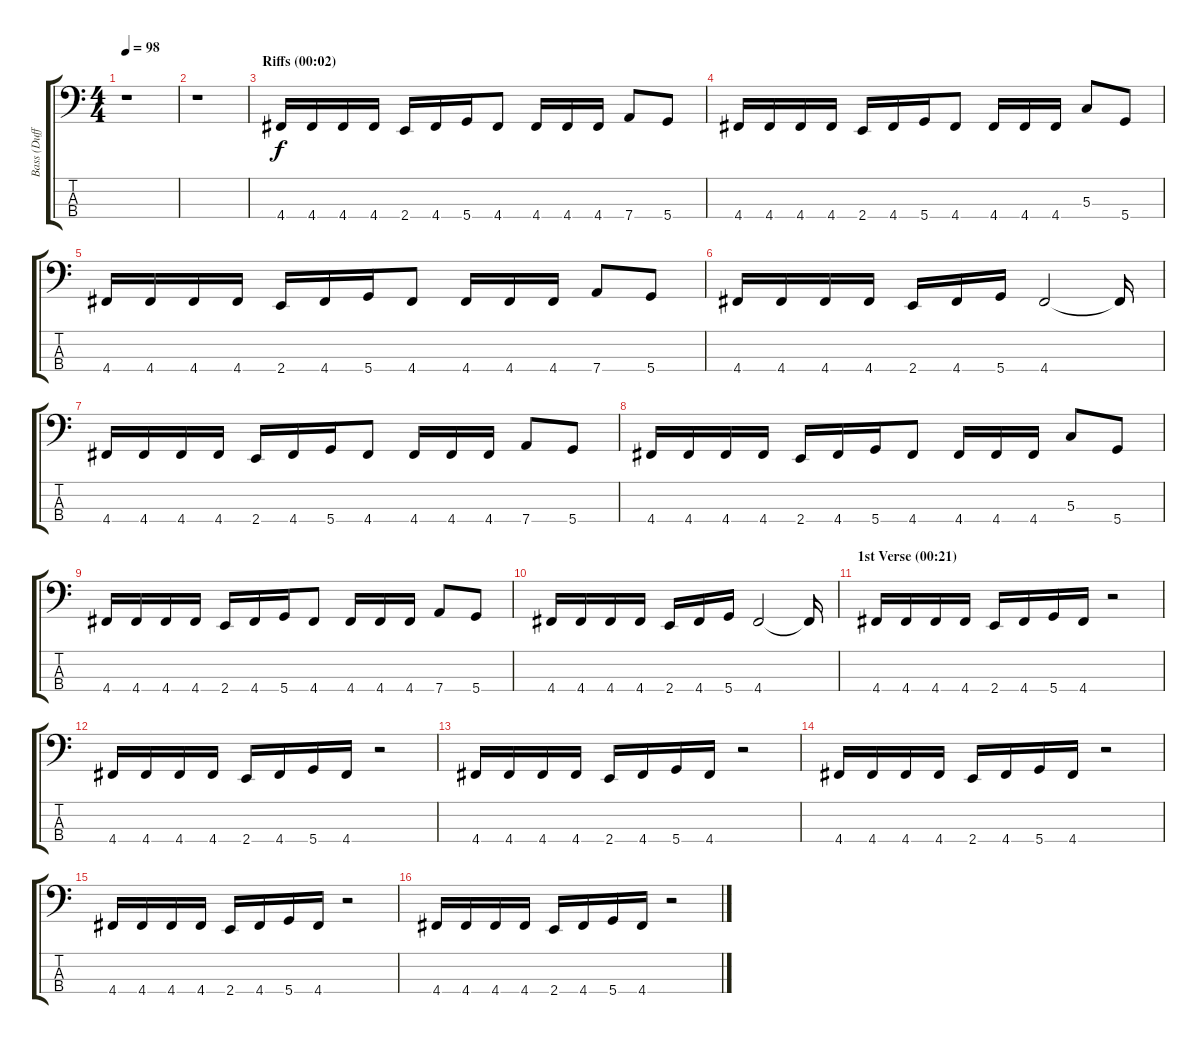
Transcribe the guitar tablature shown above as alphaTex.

\track ("Bass (Duff McKagan)" "Bass (Duff") {instrument electricbasspick}
\staff {score tabs}
\tuning (F2 C2 G1 D1) {hide}
\ts (4 4)
\tempo 98
\clef f4
\ks c
r.1{dy f instrument electricbasspick} |
r.1 |
\section ("" "Riffs (00:02)")
4.4.16 4.4.16 4.4.16 4.4.16 2.4.16 4.4.16 5.4.16 4.4.8 4.4.16 4.4.16 4.4.16 7.4.8 5.4.8 |
4.4.16 4.4.16 4.4.16 4.4.16 2.4.16 4.4.16 5.4.16 4.4.8 4.4.16 4.4.16 4.4.16 5.3.8 5.4.8 |
4.4.16 4.4.16 4.4.16 4.4.16 2.4.16 4.4.16 5.4.16 4.4.8 4.4.16 4.4.16 4.4.16 7.4.8 5.4.8 |
4.4.16 4.4.16 4.4.16 4.4.16 2.4.16 4.4.16 5.4.16 4.4.2 4.4{t}.16 |
4.4.16 4.4.16 4.4.16 4.4.16 2.4.16 4.4.16 5.4.16 4.4.8 4.4.16 4.4.16 4.4.16 7.4.8 5.4.8 |
4.4.16 4.4.16 4.4.16 4.4.16 2.4.16 4.4.16 5.4.16 4.4.8 4.4.16 4.4.16 4.4.16 5.3.8 5.4.8 |
4.4.16 4.4.16 4.4.16 4.4.16 2.4.16 4.4.16 5.4.16 4.4.8 4.4.16 4.4.16 4.4.16 7.4.8 5.4.8 |
4.4.16 4.4.16 4.4.16 4.4.16 2.4.16 4.4.16 5.4.16 4.4.2 4.4{t}.16 |
\section ("" "1st Verse (00:21)")
4.4.16 4.4.16 4.4.16 4.4.16 2.4.16 4.4.16 5.4.16 4.4.16 r.2 |
4.4.16 4.4.16 4.4.16 4.4.16 2.4.16 4.4.16 5.4.16 4.4.16 r.2 |
4.4.16 4.4.16 4.4.16 4.4.16 2.4.16 4.4.16 5.4.16 4.4.16 r.2 |
4.4.16 4.4.16 4.4.16 4.4.16 2.4.16 4.4.16 5.4.16 4.4.16 r.2 |
4.4.16 4.4.16 4.4.16 4.4.16 2.4.16 4.4.16 5.4.16 4.4.16 r.2 |
4.4.16 4.4.16 4.4.16 4.4.16 2.4.16 4.4.16 5.4.16 4.4.16 r.2
